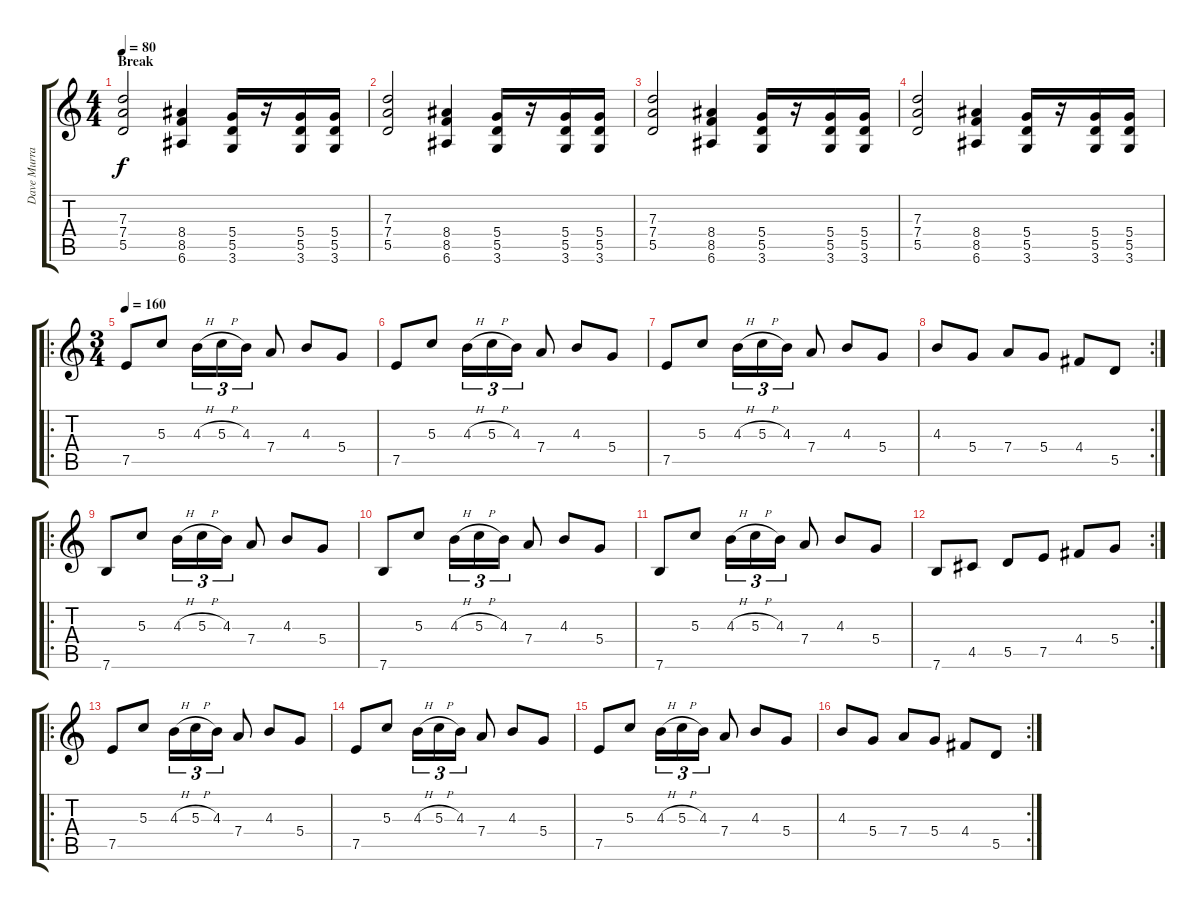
\track ("Dave Murray" "Dave Murra") {instrument distortionguitar}
\staff {score tabs}
\tuning (E4 B3 G3 D3 A2 E2) {hide}
\ts (4 4)
\section ("" "Break")
\tempo 80
\clef g2
\ks c
(7.3 7.4 5.5).2{dy f} (8.4 8.5 6.6).4 (5.4 5.5 3.6).16 r.16 (5.4 5.5 3.6).16 (5.4 5.5 3.6).16 |
(7.3 7.4 5.5).2 (8.4 8.5 6.6).4 (5.4 5.5 3.6).16 r.16 (5.4 5.5 3.6).16 (5.4 5.5 3.6).16 |
(7.3 7.4 5.5).2 (8.4 8.5 6.6).4 (5.4 5.5 3.6).16 r.16 (5.4 5.5 3.6).16 (5.4 5.5 3.6).16 |
(7.3 7.4 5.5).2 (8.4 8.5 6.6).4 (5.4 5.5 3.6).16 r.16 (5.4 5.5 3.6).16 (5.4 5.5 3.6).16 |
\ro
\ts (3 4)
\tempo 160
7.5.8 5.3.8 4.3{h}.16{tu (3 2)} 5.3{h}.16{tu (3 2)} 4.3.16{tu (3 2)} 7.4.8 4.3.8 5.4.8 |
7.5.8 5.3.8 4.3{h}.16{tu (3 2)} 5.3{h}.16{tu (3 2)} 4.3.16{tu (3 2)} 7.4.8 4.3.8 5.4.8 |
7.5.8 5.3.8 4.3{h}.16{tu (3 2)} 5.3{h}.16{tu (3 2)} 4.3.16{tu (3 2)} 7.4.8 4.3.8 5.4.8 |
\rc 2
4.3.8 5.4.8 7.4.8 5.4.8 4.4.8 5.5.8 |
\ro
7.6.8 5.3.8 4.3{h}.16{tu (3 2)} 5.3{h}.16{tu (3 2)} 4.3.16{tu (3 2)} 7.4.8 4.3.8 5.4.8 |
7.6.8 5.3.8 4.3{h}.16{tu (3 2)} 5.3{h}.16{tu (3 2)} 4.3.16{tu (3 2)} 7.4.8 4.3.8 5.4.8 |
7.6.8 5.3.8 4.3{h}.16{tu (3 2)} 5.3{h}.16{tu (3 2)} 4.3.16{tu (3 2)} 7.4.8 4.3.8 5.4.8 |
\rc 2
7.6.8 4.5.8 5.5.8 7.5.8 4.4.8 5.4.8 |
\ro
7.5.8 5.3.8 4.3{h}.16{tu (3 2)} 5.3{h}.16{tu (3 2)} 4.3.16{tu (3 2)} 7.4.8 4.3.8 5.4.8 |
7.5.8 5.3.8 4.3{h}.16{tu (3 2)} 5.3{h}.16{tu (3 2)} 4.3.16{tu (3 2)} 7.4.8 4.3.8 5.4.8 |
7.5.8 5.3.8 4.3{h}.16{tu (3 2)} 5.3{h}.16{tu (3 2)} 4.3.16{tu (3 2)} 7.4.8 4.3.8 5.4.8 |
\rc 2
4.3.8 5.4.8 7.4.8 5.4.8 4.4.8 5.5.8
